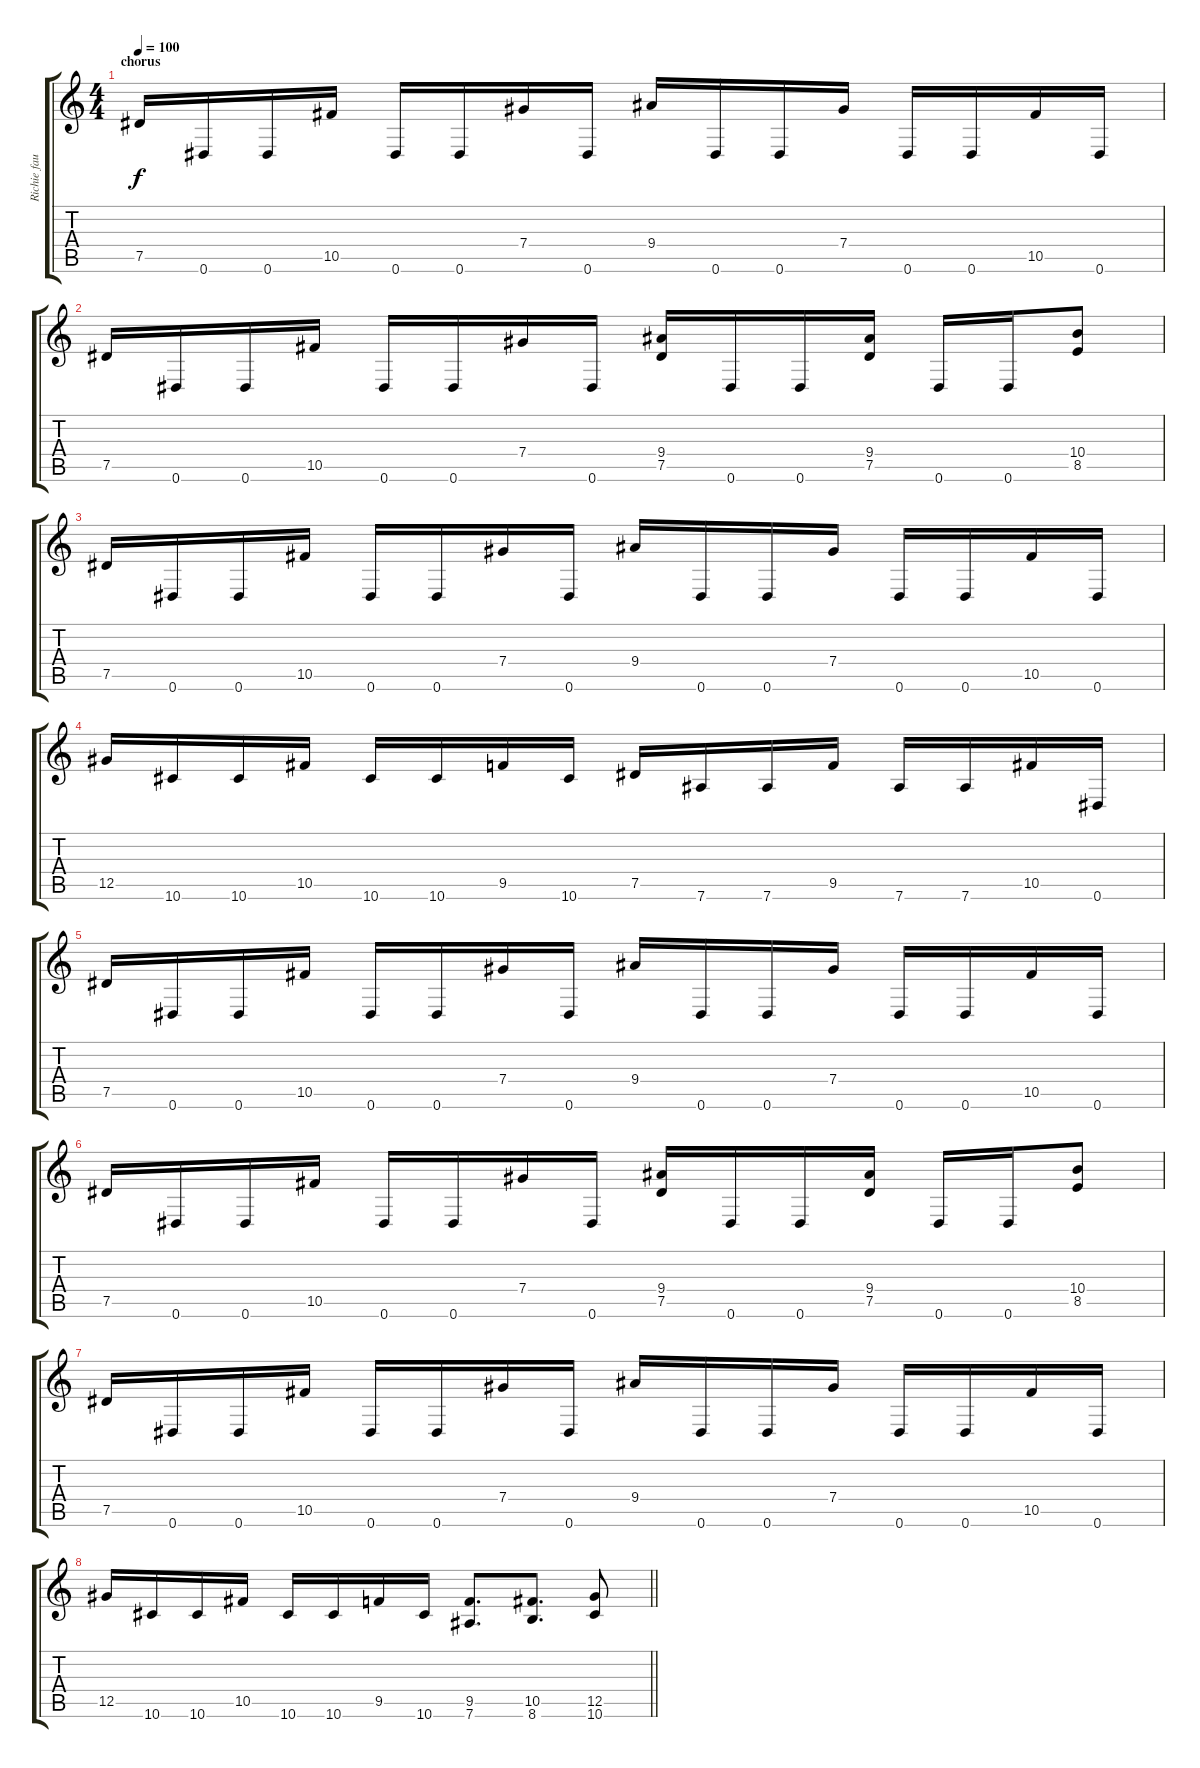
\track ("Richie faulkner" "Richie fau") {instrument distortionguitar}
\staff {score tabs}
\tuning (Eb4 Bb3 Gb3 Db3 Ab2 Eb2) {hide}
\ts (4 4)
\section ("" "chorus")
\tempo 100
\clef g2
\ks c
7.5.16{dy f} 0.6.16 0.6.16 10.5.16 0.6.16 0.6.16 7.4.16 0.6.16 9.4.16 0.6.16 0.6.16 7.4.16 0.6.16 0.6.16 10.5.16 0.6.16 |
7.5.16 0.6.16 0.6.16 10.5.16 0.6.16 0.6.16 7.4.16 0.6.16 (9.4 7.5).16 0.6.16 0.6.16 (9.4 7.5).16 0.6.16 0.6.16 (10.4 8.5).8 |
7.5.16 0.6.16 0.6.16 10.5.16 0.6.16 0.6.16 7.4.16 0.6.16 9.4.16 0.6.16 0.6.16 7.4.16 0.6.16 0.6.16 10.5.16 0.6.16 |
12.5.16 10.6.16 10.6.16 10.5.16 10.6.16 10.6.16 9.5.16 10.6.16 7.5.16 7.6.16 7.6.16 9.5.16 7.6.16 7.6.16 10.5.16 0.6.16 |
7.5.16 0.6.16 0.6.16 10.5.16 0.6.16 0.6.16 7.4.16 0.6.16 9.4.16 0.6.16 0.6.16 7.4.16 0.6.16 0.6.16 10.5.16 0.6.16 |
7.5.16 0.6.16 0.6.16 10.5.16 0.6.16 0.6.16 7.4.16 0.6.16 (9.4 7.5).16 0.6.16 0.6.16 (9.4 7.5).16 0.6.16 0.6.16 (10.4 8.5).8 |
7.5.16 0.6.16 0.6.16 10.5.16 0.6.16 0.6.16 7.4.16 0.6.16 9.4.16 0.6.16 0.6.16 7.4.16 0.6.16 0.6.16 10.5.16 0.6.16 |
\barLineRight lightlight
12.5.16 10.6.16 10.6.16 10.5.16 10.6.16 10.6.16 9.5.16 10.6.16 (9.5 7.6).8{d} (10.5 8.6).8{d} (12.5 10.6).8
